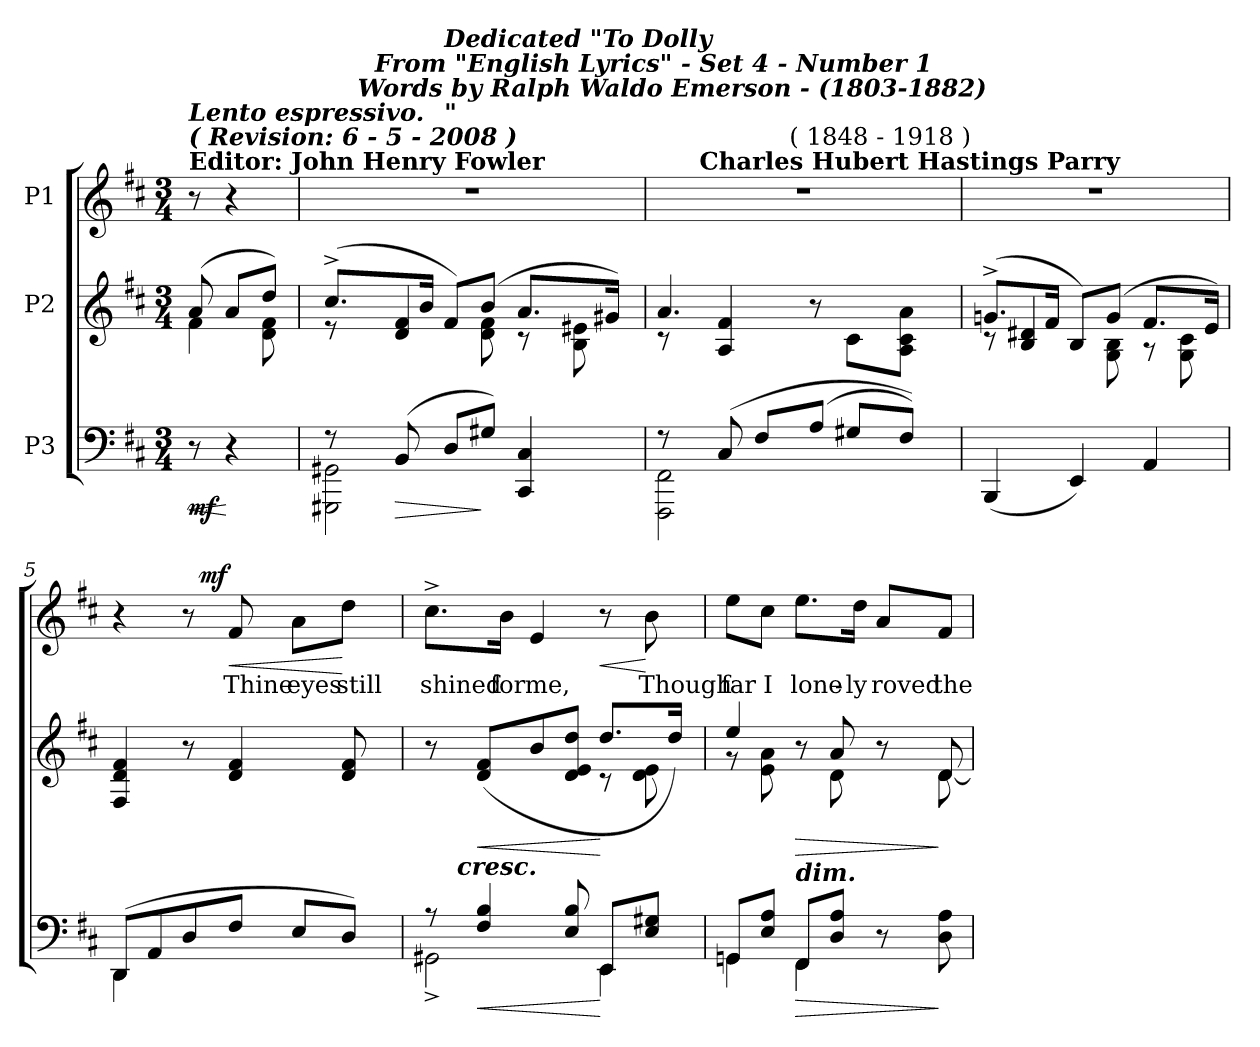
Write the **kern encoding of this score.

**kern	**dynam	**kern	**dynam	**kern	**text	**dynam
*part3	*part3	*part2	*part2	*part1	*part1	*part1
*staff3	*staff3	*staff2	*staff2	*staff1	*staff1	*staff1
*I"P3	*	*I"P2	*	*I"P1	*	*
!!LO:PB:g=z
*clefF4	*	*clefG2	*	*clefG2	*	*
*k[f#c#]	*	*k[f#c#]	*	*k[f#c#]	*	*
*D:	*	*D:	*	*D:	*	*
*M3/4	*	*M3/4	*	*M3/4	*	*
*MM70	*	*MM70	*	*MM70	*	*
=1	=1	=1	=1	=1	=1	=1
!	!	!	!	!LO:TX:a:B:t=Editor&colon; John Henry Fowler	!	!
!	!	!	!	!LO:TX:a:Bi:t=(  Revision&colon;   6 - 5 - 2008  )	!	!
!	!	!	!	!LO:TX:a:Bi:t=Lento espressivo.	!	!
!	!LO:HP:b	!	!	!	!	!
*	*	*^	*	*	*	*
8r	< mf	(8ai/	4f#i\	.	8r	.	.
4r	[	8ai/L	.	.	4r	.	.
.	.	8ddi/J)	8di\ 8f#i	.	.	.	.
=2	=2	=2	=2	=2	=2	=2	=2
*^	*	*	*	*	*	*	*
!	!	!	!	!	!	!LO:N:vis=1	!	!
*	*	*	*	*	*	*^	*	*
*	*	*	*	*	*	*	*^	*	*
*	*	*	*	*	*	*	*	*^	*	*
8r	2GGG#Xi\ 2GG#Xi	.	(8.cc#^i/L	8r	.	2.r	32ryy	16ryy	4ryy	.	.
.	.	.	.	.	.	.	64ryy	.	.	.	.
.	.	.	.	.	.	.	256..ryy	.	.	.	.
!	!	!	!	!	!	!	!LO:TX:a:Bi:t=Words by Ralph Waldo Emerson - (1803-1882)	!	!	!	!
.	.	.	.	.	.	.	2ryy	.	.	.	.
.	.	.	.	.	.	.	.	128...ryy	.	.	.
!	!	!	!	!	!	!	!	!LO:TX:a:Bi:t=From "English Lyrics" -  Set 4 -  Number 1	!	!	!
.	.	.	.	.	.	.	.	2ryy	.	.	.
!	!	!LO:HP:b	!	!	!	!	!	!	!	!	!
(8BBi/	.	>	.	4di/ 4f#i	.	.	.	.	.	.	.
.	.	.	16bi/Jk	.	.	.	.	.	.	.	.
!	!	!	!	!	!	!	!	!	!LO:TX:a:Bi:t=Dedicated "To Dolly	!	!
!	!	!	!	!	!	!	!	!	!LO:TX:Bi:t="	!	!
8Di/L	.	.	8f#i/L)	.	.	.	.	.	2ryy	.	.
8G#Xi/J)	.	]	(8bi/J	8di\ 8f#i	.	.	.	.	.	.	.
4CC#i/ 4C#i	4ryy	.	8.ai/L	8r	.	.	.	.	.	.	.
.	.	.	.	.	.	.	8ryy	.	.	.	.
.	.	.	.	.	.	.	.	8ryy	.	.	.
.	.	.	.	8Bi\ 8e#Xi	.	.	.	.	.	.	.
.	.	.	.	.	.	.	16ryy	.	.	.	.
.	.	.	16g#Xi/Jk)	.	.	.	.	.	.	.	.
.	.	.	.	.	.	.	.	32ryy	.	.	.
.	.	.	.	.	.	.	.	64ryy	.	.	.
.	.	.	.	.	.	.	128ryy	.	.	.	.
.	.	.	.	.	.	.	1024ryy	1024ryy	.	.	.
=3	=3	=3	=3	=3	=3	=3	=3	=3	=3	=3	=3
!	!	!	!	!	!	!LO:N:vis=1	!	!	!	!	!
*	*	*	*	*	*	*	*	*v	*v	*	*
8r	2FFF#i\ 2FF#i	.	4.ai/	8r	.	2.r	16ryy	4ryy	.	.
.	.	.	.	.	.	.	64ryy	.	.	.
.	.	.	.	.	.	.	256..ryy	.	.	.
!	!	!	!	!	!	!	!LO:TX:a:B:t=Charles Hubert Hastings Parry	!	!	!
.	.	.	.	.	.	.	2ryy	.	.	.
(8C#i/	.	.	.	4Ai/ 4f#i	.	.	.	.	.	.
8F#i/L	.	.	.	.	.	.	.	16ryy	.	.
.	.	.	.	.	.	.	.	128...ryy	.	.
!	!	!	!	!	!	!	!	!LO:TX:a:t=( 1848 - 1918 )	!	!
.	.	.	.	.	.	.	.	4ryy	.	.
(8Ai/J	.	.	8r	8ryy	.	.	.	.	.	.
8G#Xi/L	4ryy	.	8c#i\L	4ryy	.	.	.	.	.	.
.	.	.	.	.	.	.	.	8ryy	.	.
.	.	.	.	.	.	.	8ryy	.	.	.
8F#i/J))	.	.	8Ai\ 8c#i 8aiJ	.	.	.	.	.	.	.
.	.	.	.	.	.	.	.	32ryy	.	.
.	.	.	.	.	.	.	32ryy	.	.	.
.	.	.	.	.	.	.	.	64ryy	.	.
.	.	.	.	.	.	.	128ryy	.	.	.
.	.	.	.	.	.	.	1024ryy	1024ryy	.	.
!!LO:LB:g=z
=4	=4	=4	=4	=4	=4	=4	=4	=4	=4	=4
!	!	!	!	!	!	!LO:N:vis=1	!	!	!	!
*v	*v	*	*	*	*	*v	*v	*v	*	*
(4BBBi/	.	(8.gn^i/L	8r	.	2.r	.	.
.	.	.	4Bi/ 4d#Xi	.	.	.	.
.	.	16f#i/Jk	.	.	.	.	.
4EEi/)	.	8Bi/L)	.	.	.	.	.
.	.	(8gi/J	8Gi\ 8Bi	.	.	.	.
4AAi/	.	8.f#i/L	8r	.	.	.	.
.	.	.	8Gi\ 8c#i	.	.	.	.
.	.	16ei/Jk)	.	.	.	.	.
*	*	*v	*v	*	*	*	*
=5	=5	=5	=5	=5	=5	=5
*^	*	*	*	*^	*	*
(8DDi/L	4DDi\	.	4F#i/ 4di 4f#i	.	4r	4ryy	.	.
8AAi/	.	.	.	.	.	.	.	.
8Di/	4ryy	.	8r	.	8r	32ryy	.	.
.	.	.	.	.	.	512.ryy	.	.
.	.	.	.	.	.	4ryy	.	mf
!	!	!	!	!	!	!	!LO:LY:b:color=#000000	!LO:HP:b
8F#i/J	.	.	4di/ 4f#i	.	8f#i/	.	Thine	<
!	!	!	!	!	!	!	!LO:LY:b:color=#000000	!
8Ei/L	4ryy	.	.	.	8ai\L	.	eyes	.
.	.	.	.	.	.	8ryy	.	.
!	!	!	!	!	!	!	!LO:LY:b:color=#000000	!
8Di/J)	.	.	8di/ 8f#i	.	8ddi\J	.	still	[
.	.	.	.	.	.	16ryy	.	.
.	.	.	.	.	.	64ryy	.	.
.	.	.	.	.	.	128ryy	.	.
.	.	.	.	.	.	256ryy	.	.
.	.	.	.	.	.	1024ryy	.	.
*	*	*	*	*	*v	*v	*	*
=6	=6	=6	=6	=6	=6	=6	=6
*	*	*	*^	*	*	*	*
*	*	*	*	*	*	*^	*	*
!	!	!	!	!	!	!	!	!LO:LY:b:color=#000000	!
*	*^	*	*	*	*	*v	*v	*	*
8r	2GG#X^i\	16ryy	.	8r	2ryy	.	8.cc#^i\L	shined	.
.	.	128.ryy	.	.	.	.	.	.	.
!	!	!LO:TX:a:Bi:t=cresc.	!	!	!	!	!	!	!
.	.	2ryy	.	.	.	.	.	.	.
!	!	!	!LO:HP:b	!	!	!LO:HP:b	!	!	!
4F#i/ 4Bi	.	.	<	(8di/ 8f#iL	.	<	.	.	.
!	!	!	!	!	!	!	!	!LO:LY:b:color=#000000	!
.	.	.	.	.	.	.	16bi\Jk	for	.
!	!	!	!	!	!	!	!	!LO:LY:b:color=#000000	!
.	.	.	.	8bi/	.	.	4ei/	me,	.
8Ei/ 8Bi	.	.	.	8di/ 8ei 8ddiJ	.	.	.	.	.
!	!	!	!	!	!	!	!	!	!LO:HP:b
8EEi/L	4EEi\	.	[	8.ddi/L	8r	[	8r	.	<
.	.	8ryy	.	.	.	.	.	.	.
!	!	!	!	!	!	!	!	!LO:LY:b:color=#000000	!
8Ei/ 8G#XiJ	.	.	.	.	8di\ 8ei	.	8bi\	Though	[
.	.	.	.	16ddi/Jk)	.	.	.	.	.
.	.	32ryy	.	.	.	.	.	.	.
.	.	64ryy	.	.	.	.	.	.	.
.	.	256ryy	.	.	.	.	.	.	.
*	*v	*v	*	*	*	*	*	*	*
!!LO:LB:g=z
=7	=7	=7	=7	=7	=7	=7	=7	=7
*	*^	*	*	*	*	*	*	*
!	!	!	!	!	!	!	!	!LO:LY:b:color=#000000	!
*	*v	*v	*	*	*	*	*	*	*
8GGi/L	4GGni\	.	4eei/	8r	.	8eei\L	far	.
!	!	!	!	!	!	!	!LO:LY:b:color=#000000	!
8Ei/ 8AiJ	.	.	.	8ei\ 8ai	.	8cc#i\J	I	.
!	!	!LO:HP:b	!	!	!LO:HP:b	!	!	!
!LO:TX:a:Bi:t=dim.	!	!	!	!	!	!	!	!
!	!	!	!	!	!	!	!LO:LY:b:color=#000000	!
8FF#i/L	4FF#i\	>	8r	8ryy	>	8.eei\L	lone-	.
8Di/ 8AiJ	.	.	8ai/	8di\	.	.	.	.
!	!	!	!	!	!	!	!LO:LY:b:color=#000000	!
.	.	.	.	.	.	16ddi\Jk	-ly	.
!	!	!	!	!	!	!	!LO:LY:b:color=#000000	!
8r	4ryy	.	8r	8ryy	.	8ai/L	roved	.
!	!	!	!	!	!	!	!LO:LY:b:color=#000000	!
8Di\ 8Ai	.	]	8di/	[8di\	]	8f#i/J	the	.
*v	*v	*	*	*	*	*	*	*
*	*	*v	*v	*	*	*	*
=	=	=	=	=	=	=
*-	*-	*-	*-	*-	*-	*-
